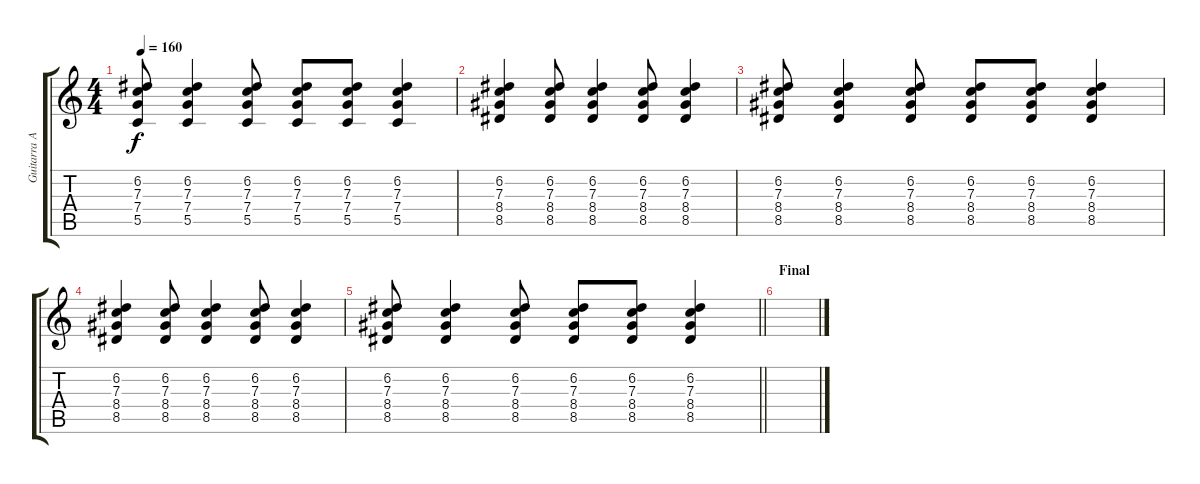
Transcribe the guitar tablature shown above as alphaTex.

\track ("Guitarra Acústica" "Guitarra A") {instrument acousticguitarsteel}
\staff {score tabs}
\tuning (D4 A3 F3 C3 G2 C2) {hide}
\ts (4 4)
\tempo 160
\clef g2
\ks c
(6.2 7.3 7.4 5.5).8{dy f} (6.2 7.3 7.4 5.5).4 (6.2 7.3 7.4 5.5).8 (6.2 7.3 7.4 5.5).8 (6.2 7.3 7.4 5.5).8 (6.2 7.3 7.4 5.5).4 |
(6.2 7.3 8.4 8.5).4 (6.2 7.3 8.4 8.5).8 (6.2 7.3 8.4 8.5).4 (6.2 7.3 8.4 8.5).8 (6.2 7.3 8.4 8.5).4 |
(6.2 7.3 8.4 8.5).8 (6.2 7.3 8.4 8.5).4 (6.2 7.3 8.4 8.5).8 (6.2 7.3 8.4 8.5).8 (6.2 7.3 8.4 8.5).8 (6.2 7.3 8.4 8.5).4 |
(6.2 7.3 8.4 8.5).4 (6.2 7.3 8.4 8.5).8 (6.2 7.3 8.4 8.5).4 (6.2 7.3 8.4 8.5).8 (6.2 7.3 8.4 8.5).4 |
\barLineRight lightlight
(6.2 7.3 8.4 8.5).8 (6.2 7.3 8.4 8.5).4 (6.2 7.3 8.4 8.5).8 (6.2 7.3 8.4 8.5).8 (6.2 7.3 8.4 8.5).8 (6.2 7.3 8.4 8.5).4 |
\section ("" "Final")
